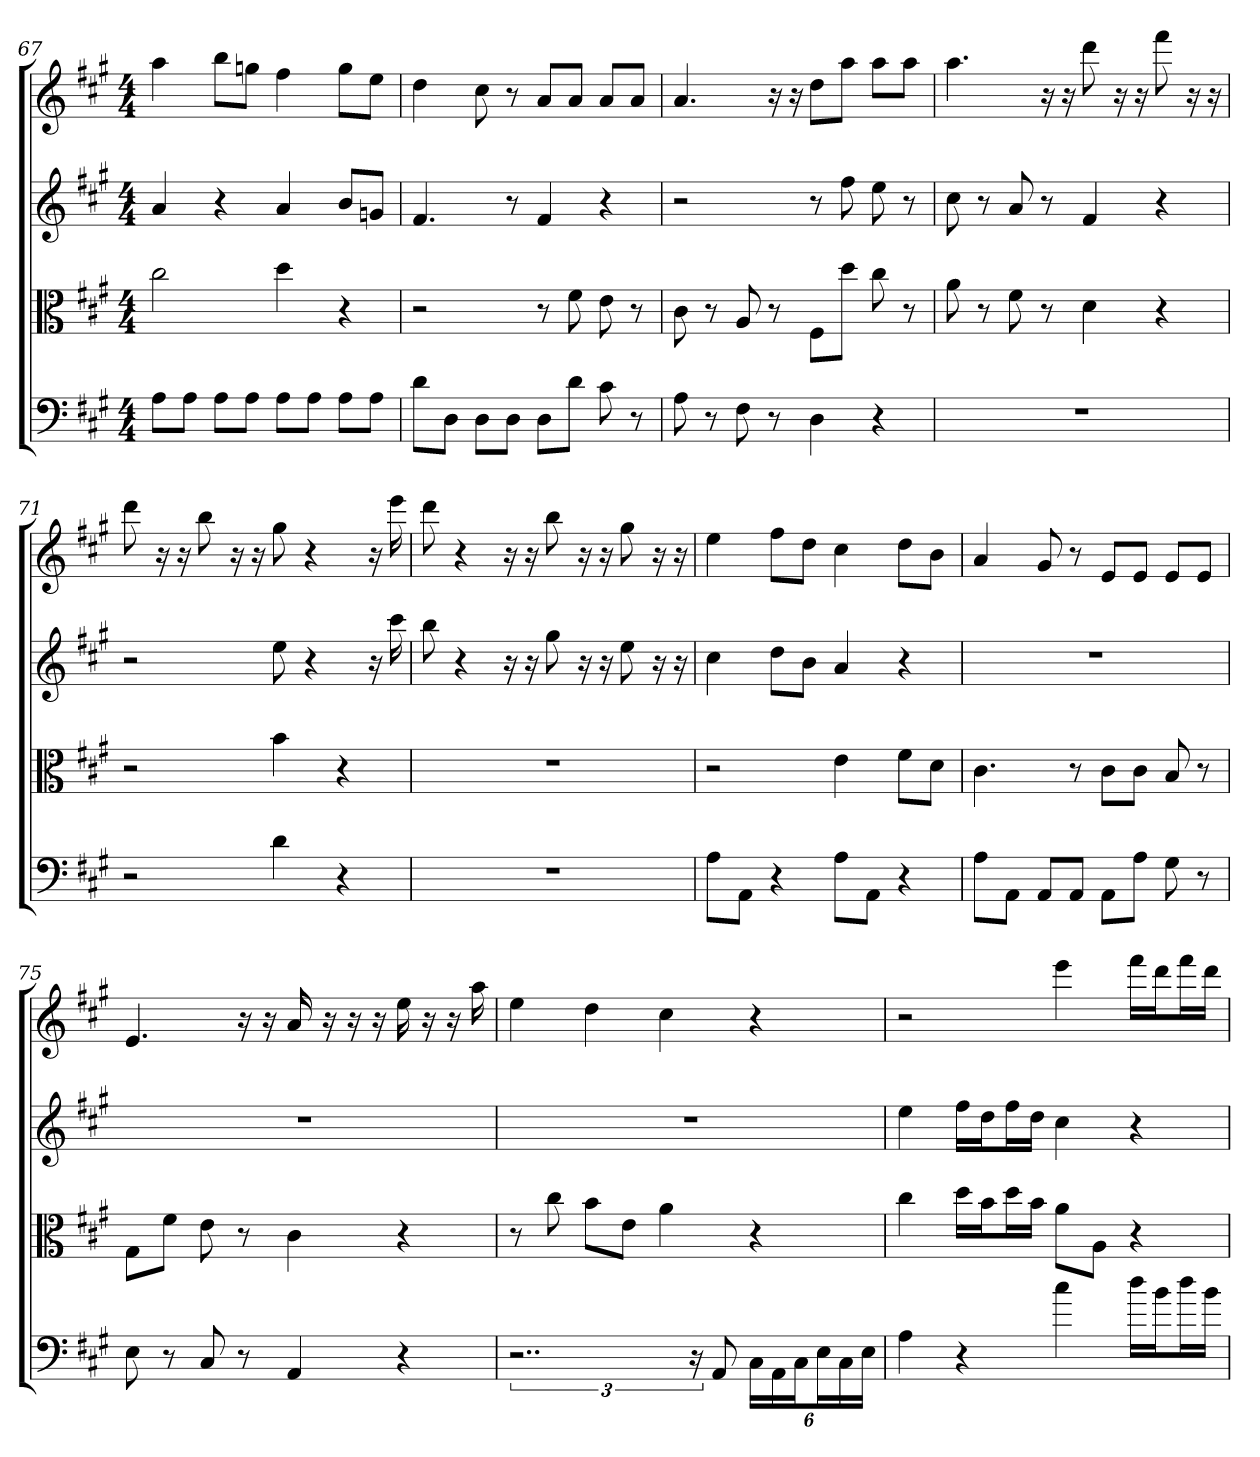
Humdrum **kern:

**kern	**kern	**kern	**kern
*part4	*part3	*part2	*part1
*staff4	*staff3	*staff2	*staff1
*clefF4	*clefC3	*clefG2	*clefG2
*k[f#c#g#]	*k[f#c#g#]	*k[f#c#g#]	*k[f#c#g#]
*A:	*A:	*A:	*A:
*M4/4	*M4/4	*M4/4	*M4/4
=67	=67	=67	=67
8A\L	2cc#	4a	4aa
8A\J	.	.	.
8A\L	.	4r	8bb\L
8A\J	.	.	8ggn\J
8A\L	4dd	4a	4ff#
8A\J	.	.	.
8A\L	4r	8b/L	8gg\L
8A\J	.	8gn/J	8ee\J
=68	=68	=68	=68
8d\L	2r	4.f#	4dd
8D\J	.	.	.
8D\L	.	.	8cc#
8D\J	.	8r	8r
8D\L	8r	4f#	8a/L
8d\J	8f#	.	8a/J
8c#	8e	4r	8a/L
8r	8r	.	8a/J
=69	=69	=69	=69
8A	8c#	2r	4.a
8r	8r	.	.
8F#	8A	.	.
8r	8r	.	16r
.	.	.	16r
4D	8F#\L	8r	8dd\L
.	8dd\J	8ff#	8aa\J
4r	8cc#	8ee	8aa\L
.	8r	8r	8aa\J
=70	=70	=70	=70
1r	8a	8cc#	4.aa
.	8r	8r	.
.	8f#	8a	.
.	8r	8r	16r
.	.	.	16r
.	4d	4f#	8ddd
.	.	.	16r
.	.	.	16r
.	4r	4r	8fff#
.	.	.	16r
.	.	.	16r
=71	=71	=71	=71
2r	2r	2r	8ddd
.	.	.	16r
.	.	.	16r
.	.	.	8bb
.	.	.	16r
.	.	.	16r
4d	4b	8ee	8gg#
.	.	4r	4r
4r	4r	.	.
.	.	16r	16r
.	.	16ccc#	16eee
=72	=72	=72	=72
1r	1r	8bb	8ddd
.	.	4r	4r
.	.	16r	16r
.	.	16r	16r
.	.	8gg#	8bb
.	.	16r	16r
.	.	16r	16r
.	.	8ee	8gg#
.	.	16r	16r
.	.	16r	16r
=73	=73	=73	=73
8A\L	2r	4cc#	4ee
8AA\J	.	.	.
4r	.	8dd\L	8ff#\L
.	.	8b\J	8dd\J
8A\L	4e	4a	4cc#
8AA\J	.	.	.
4r	8f#\L	4r	8dd\L
.	8d\J	.	8b\J
=74	=74	=74	=74
8A\L	4.c#	1r	4a
8AA\J	.	.	.
8AA/L	.	.	8g#
8AA/J	8r	.	8r
8AA\L	8c#\L	.	8e/L
8A\J	8c#\J	.	8e/J
8G#	8B	.	8e/L
8r	8r	.	8e/J
=75	=75	=75	=75
8E	8G#\L	1r	4.e
8r	8f#\J	.	.
8C#	8e	.	.
8r	8r	.	16r
.	.	.	16r
4AA	4c#	.	16a
.	.	.	16r
.	.	.	16r
.	.	.	16r
4r	4r	.	16ee
.	.	.	16r
.	.	.	16r
.	.	.	16aa
=76	=76	=76	=76
3..r	8r	1r	4ee
.	8cc#	.	.
.	8b\L	.	4dd
.	8e\J	.	.
.	4a	.	4cc#
24r	.	.	.
8AA	.	.	.
24C#\LL	4r	.	4r
24AA\	.	.	.
24C#\J	.	.	.
24E\L	.	.	.
24C#\	.	.	.
24E\JJ	.	.	.
=77	=77	=77	=77
4A	4cc#	4ee	2r
4r	16dd\LL	16ff#\LL	.
.	16b\J	16dd\J	.
.	16dd\L	16ff#\L	.
.	16b\JJ	16dd\JJ	.
4cc#	8a\L	4cc#	4eee
.	8A\J	.	.
16dd\LL	4r	4r	16fff#\LL
16b\J	.	.	16ddd\J
16dd\L	.	.	16fff#\L
16b\JJ	.	.	16ddd\JJ
=	=	=	=
*-	*-	*-	*-
